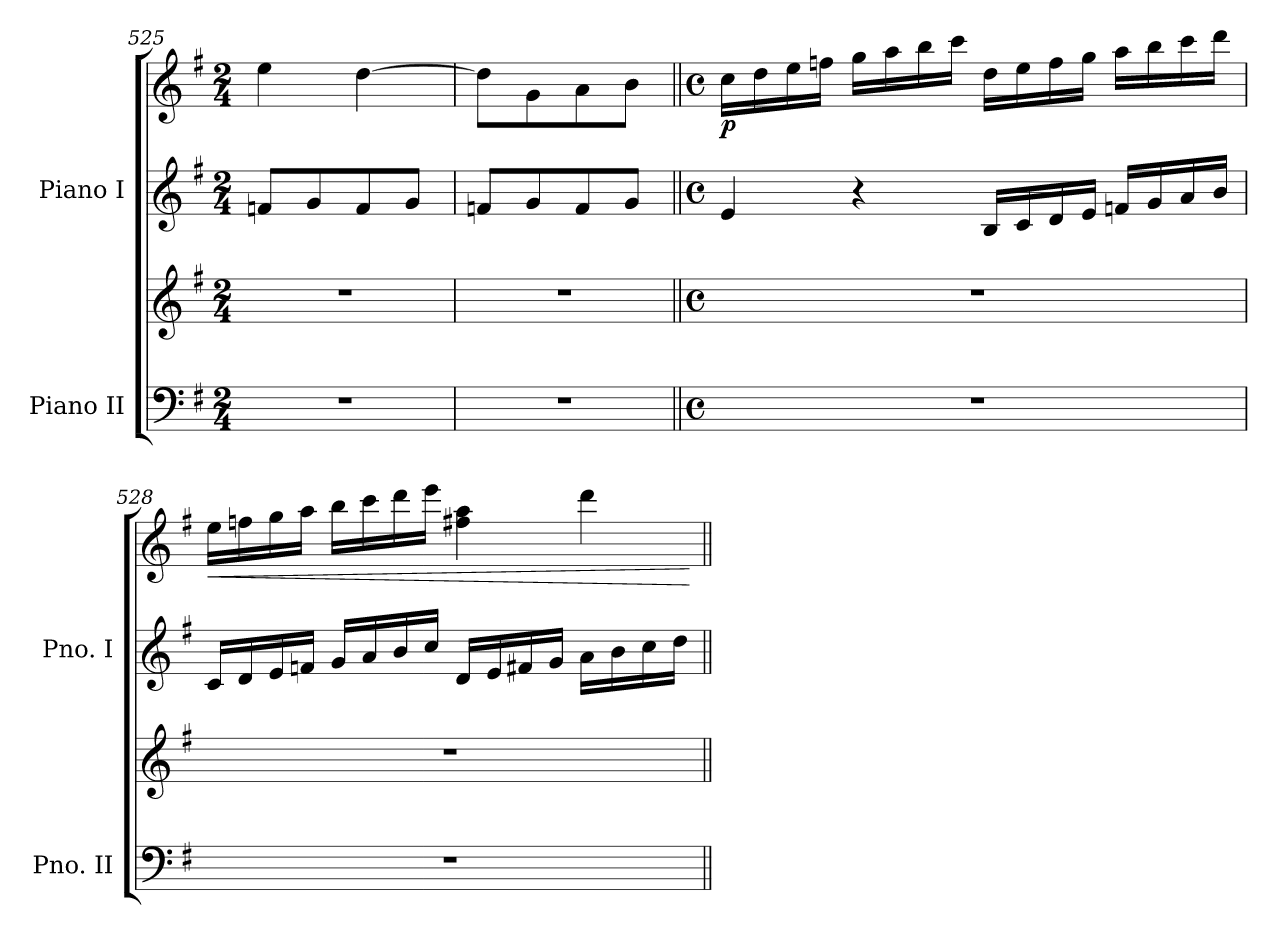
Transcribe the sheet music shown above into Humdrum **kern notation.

**kern	**kern	**kern	**kern	**dynam
*part2	*part2	*part1	*part1	*part1
*staff4	*staff3	*staff2	*staff1	*staff1/2
*I"Piano II	*	*I"Piano I	*	*
*I'Pno. II	*	*I'Pno. I	*	*
*clefF4	*clefG2	*clefG2	*clefG2	*
*k[f#]	*k[f#]	*k[f#]	*k[f#]	*
*M2/4	*M2/4	*M2/4	*M2/4	*
=525	=525	=525	=525	=525
2r	2r	8fn/L	4ee\	.
.	.	8g/	.	.
.	.	8f/	[4dd\	.
.	.	8g/J	.	.
=526	=526	=526	=526	=526
2r	2r	8fn/L	8dd\L]	.
.	.	8g/	8g\	.
.	.	8f/	8a\	.
.	.	8g/J	8b\J	.
=527||	=527||	=527||	=527||	=527||
*M4/4	*M4/4	*M4/4	*M4/4	*
*met(c)	*met(c)	*met(c)	*met(c)	*
!	!	!	!	!LO:DY:b
1r	1r	4e/	16cc\LL	p
.	.	.	16dd\	.
.	.	.	16ee\	.
.	.	.	16ffn\JJ	.
.	.	4r	16gg\LL	.
.	.	.	16aa\	.
.	.	.	16bb\	.
.	.	.	16ccc\JJ	.
.	.	16B/LL	16dd\LL	.
.	.	16c/	16ee\	.
.	.	16d/	16ff\	.
.	.	16e/JJ	16gg\JJ	.
.	.	16fn/LL	16aa\LL	.
.	.	16g/	16bb\	.
.	.	16a/	16ccc\	.
.	.	16b/JJ	16ddd\JJ	.
!!LO:LB:g=z
=528	=528	=528	=528	=528
!	!	!	!	!LO:HP:b
1r	1r	16c/LL	16ee\LL	<
.	.	16d/	16ffn\	.
.	.	16e/	16gg\	.
.	.	16fn/JJ	16aa\JJ	.
.	.	16g/LL	16bb\LL	.
.	.	16a/	16ccc\	.
.	.	16b/	16ddd\	.
.	.	16cc/JJ	16eee\JJ	.
.	.	16d/LL	4ff#X\ 4aa\	.
.	.	16e/	.	.
.	.	16f#X/	.	.
.	.	16g/JJ	.	.
.	.	16a\LL	4ddd\	.
.	.	16b\	.	.
.	.	16cc\	.	.
.	.	16dd\JJ	.	.
.	.	.	.	[
=||	=||	=||	=||	=||
*-	*-	*-	*-	*-
